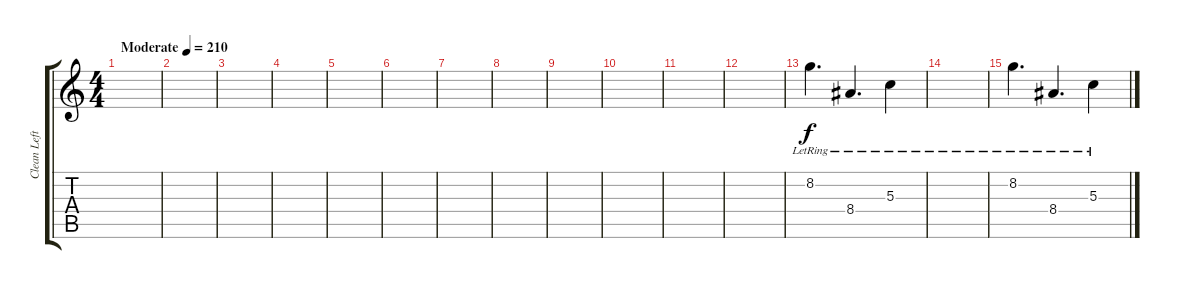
\track ("Clean Left" "Clean Left") {instrument electricguitarclean}
\staff {score tabs}
\tuning (E4 B3 G3 D3 A2 E2) {hide}
\ts (4 4)
\tempo (210 "Moderate")
\clef g2
\ks c
|
|
|
|
|
|
|
|
|
|
|
|
8.2{lr}.4{d} 8.4{lr}.4{d} 5.3{lr}.4 |
|
8.2{lr}.4{d} 8.4{lr}.4{d} 5.3{lr}.4
